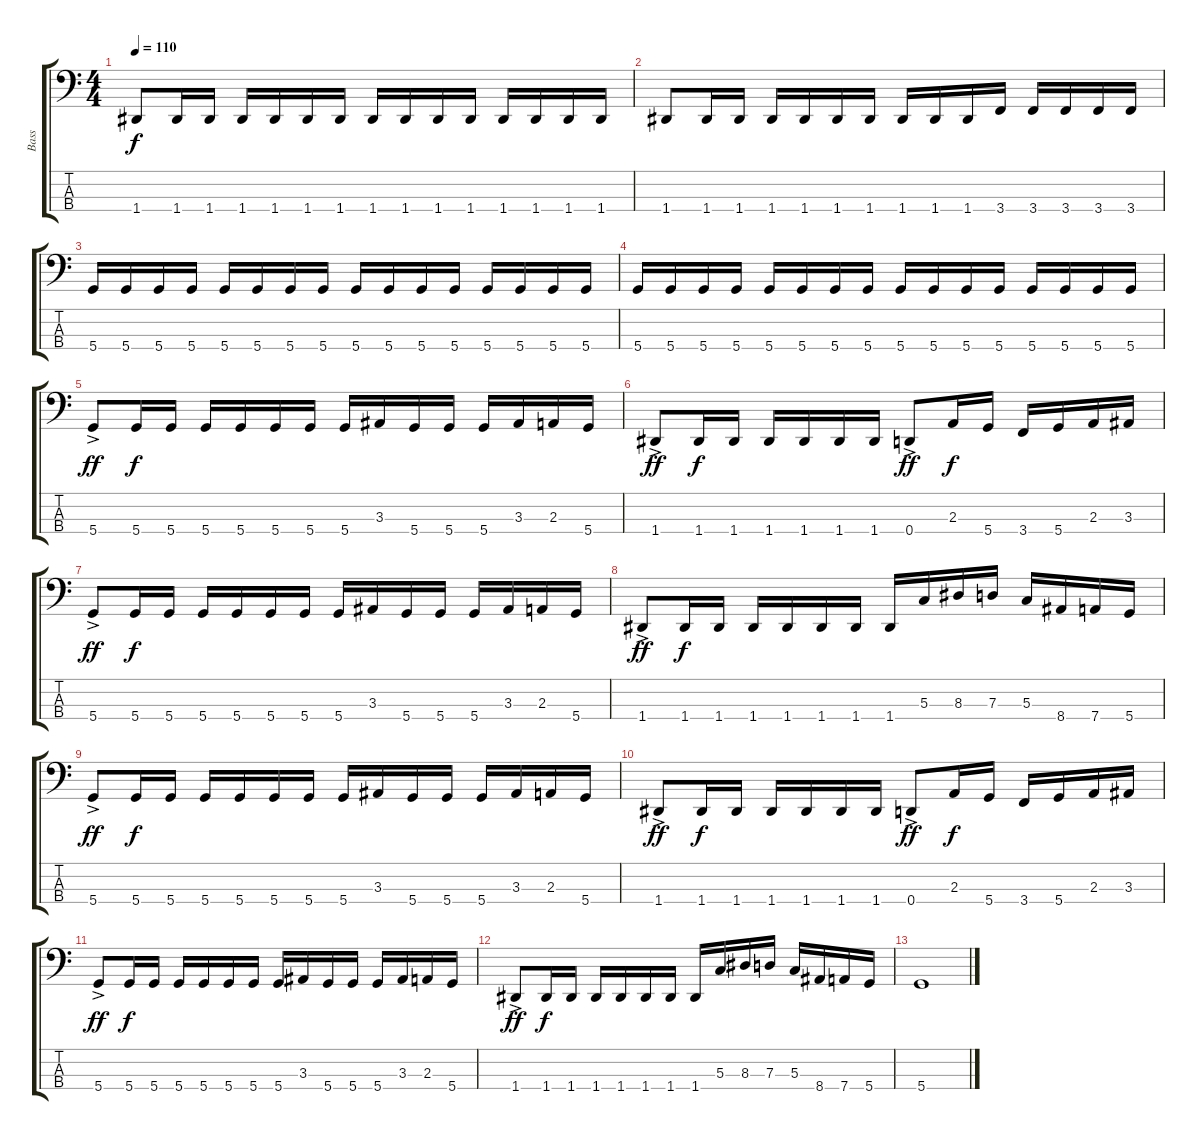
\track ("Bass" "Bass") {instrument electricbasspick}
\staff {score tabs}
\tuning (F2 C2 G1 D1) {hide}
\ts (4 4)
\tempo 110
\clef f4
\ks c
1.4.8{dy f} 1.4.16 1.4.16 1.4.16 1.4.16 1.4.16 1.4.16 1.4.16 1.4.16 1.4.16 1.4.16 1.4.16 1.4.16 1.4.16 1.4.16 |
1.4.8 1.4.16 1.4.16 1.4.16 1.4.16 1.4.16 1.4.16 1.4.16 1.4.16 1.4.16 3.4.16 3.4.16 3.4.16 3.4.16 3.4.16 |
5.4.16 5.4.16 5.4.16 5.4.16 5.4.16 5.4.16 5.4.16 5.4.16 5.4.16 5.4.16 5.4.16 5.4.16 5.4.16 5.4.16 5.4.16 5.4.16 |
5.4.16 5.4.16 5.4.16 5.4.16 5.4.16 5.4.16 5.4.16 5.4.16 5.4.16 5.4.16 5.4.16 5.4.16 5.4.16 5.4.16 5.4.16 5.4.16 |
5.4{ac}.8{dy ff} 5.4.16{dy f} 5.4.16 5.4.16 5.4.16 5.4.16 5.4.16 5.4.16 3.3.16 5.4.16 5.4.16 5.4.16 3.3.16 2.3.16 5.4.16 |
1.4{ac}.8{dy ff} 1.4.16{dy f} 1.4.16 1.4.16 1.4.16 1.4.16 1.4.16 0.4{ac}.8{dy ff} 2.3.16{dy f} 5.4.16 3.4.16 5.4.16 2.3.16 3.3.16 |
5.4{ac}.8{dy ff} 5.4.16{dy f} 5.4.16 5.4.16 5.4.16 5.4.16 5.4.16 5.4.16 3.3.16 5.4.16 5.4.16 5.4.16 3.3.16 2.3.16 5.4.16 |
1.4{ac}.8{dy ff} 1.4.16{dy f} 1.4.16 1.4.16 1.4.16 1.4.16 1.4.16 1.4.16 5.3.16 8.3.16 7.3.16 5.3.16 8.4.16 7.4.16 5.4.16 |
5.4{ac}.8{dy ff} 5.4.16{dy f} 5.4.16 5.4.16 5.4.16 5.4.16 5.4.16 5.4.16 3.3.16 5.4.16 5.4.16 5.4.16 3.3.16 2.3.16 5.4.16 |
1.4{ac}.8{dy ff} 1.4.16{dy f} 1.4.16 1.4.16 1.4.16 1.4.16 1.4.16 0.4{ac}.8{dy ff} 2.3.16{dy f} 5.4.16 3.4.16 5.4.16 2.3.16 3.3.16 |
5.4{ac}.8{dy ff} 5.4.16{dy f} 5.4.16 5.4.16 5.4.16 5.4.16 5.4.16 5.4.16 3.3.16 5.4.16 5.4.16 5.4.16 3.3.16 2.3.16 5.4.16 |
1.4{ac}.8{dy ff} 1.4.16{dy f} 1.4.16 1.4.16 1.4.16 1.4.16 1.4.16 1.4.16 5.3.16 8.3.16 7.3.16 5.3.16 8.4.16 7.4.16 5.4.16 |
5.4.1
